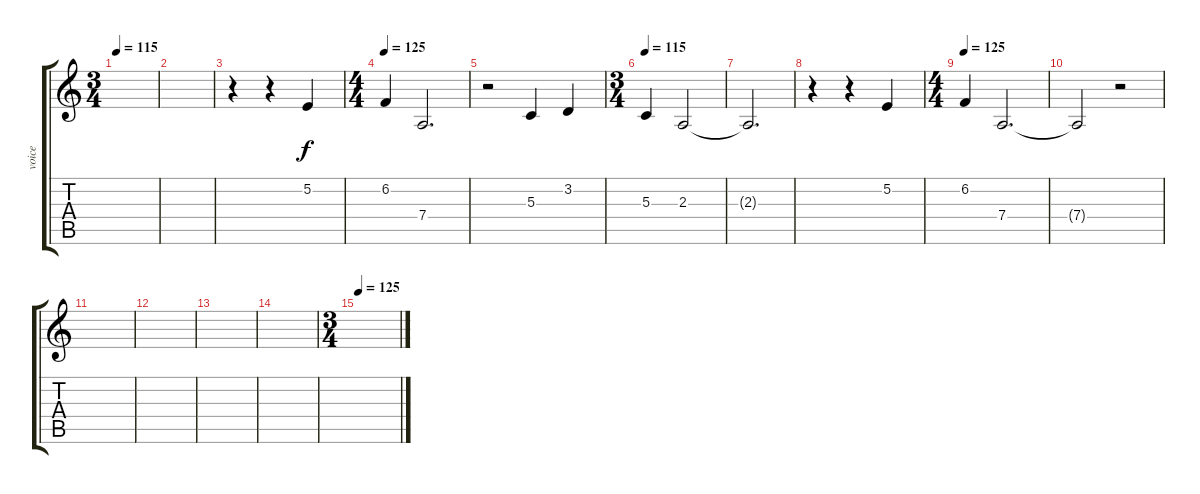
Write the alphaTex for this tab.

\track ("voice" "voice") {instrument stringensemble1}
\staff {score tabs}
\tuning (E4 B3 G3 D3 A2 E2) {hide}
\ts (3 4)
\tempo 115
\clef g2
\ks c
|
|
r.4 r.4 5.2.4 |
\ts (4 4)
\tempo 125
6.2.4 7.4.2{d} |
r.2 5.3.4 3.2.4 |
\ts (3 4)
\tempo 115
5.3.4 2.3.2 |
2.3{t}.2{d} |
r.4 r.4 5.2.4 |
\ts (4 4)
\tempo 125
6.2.4 7.4.2{d} |
7.4{t}.2 r.2 |
|
|
|
|
\ts (3 4)
\tempo 125
